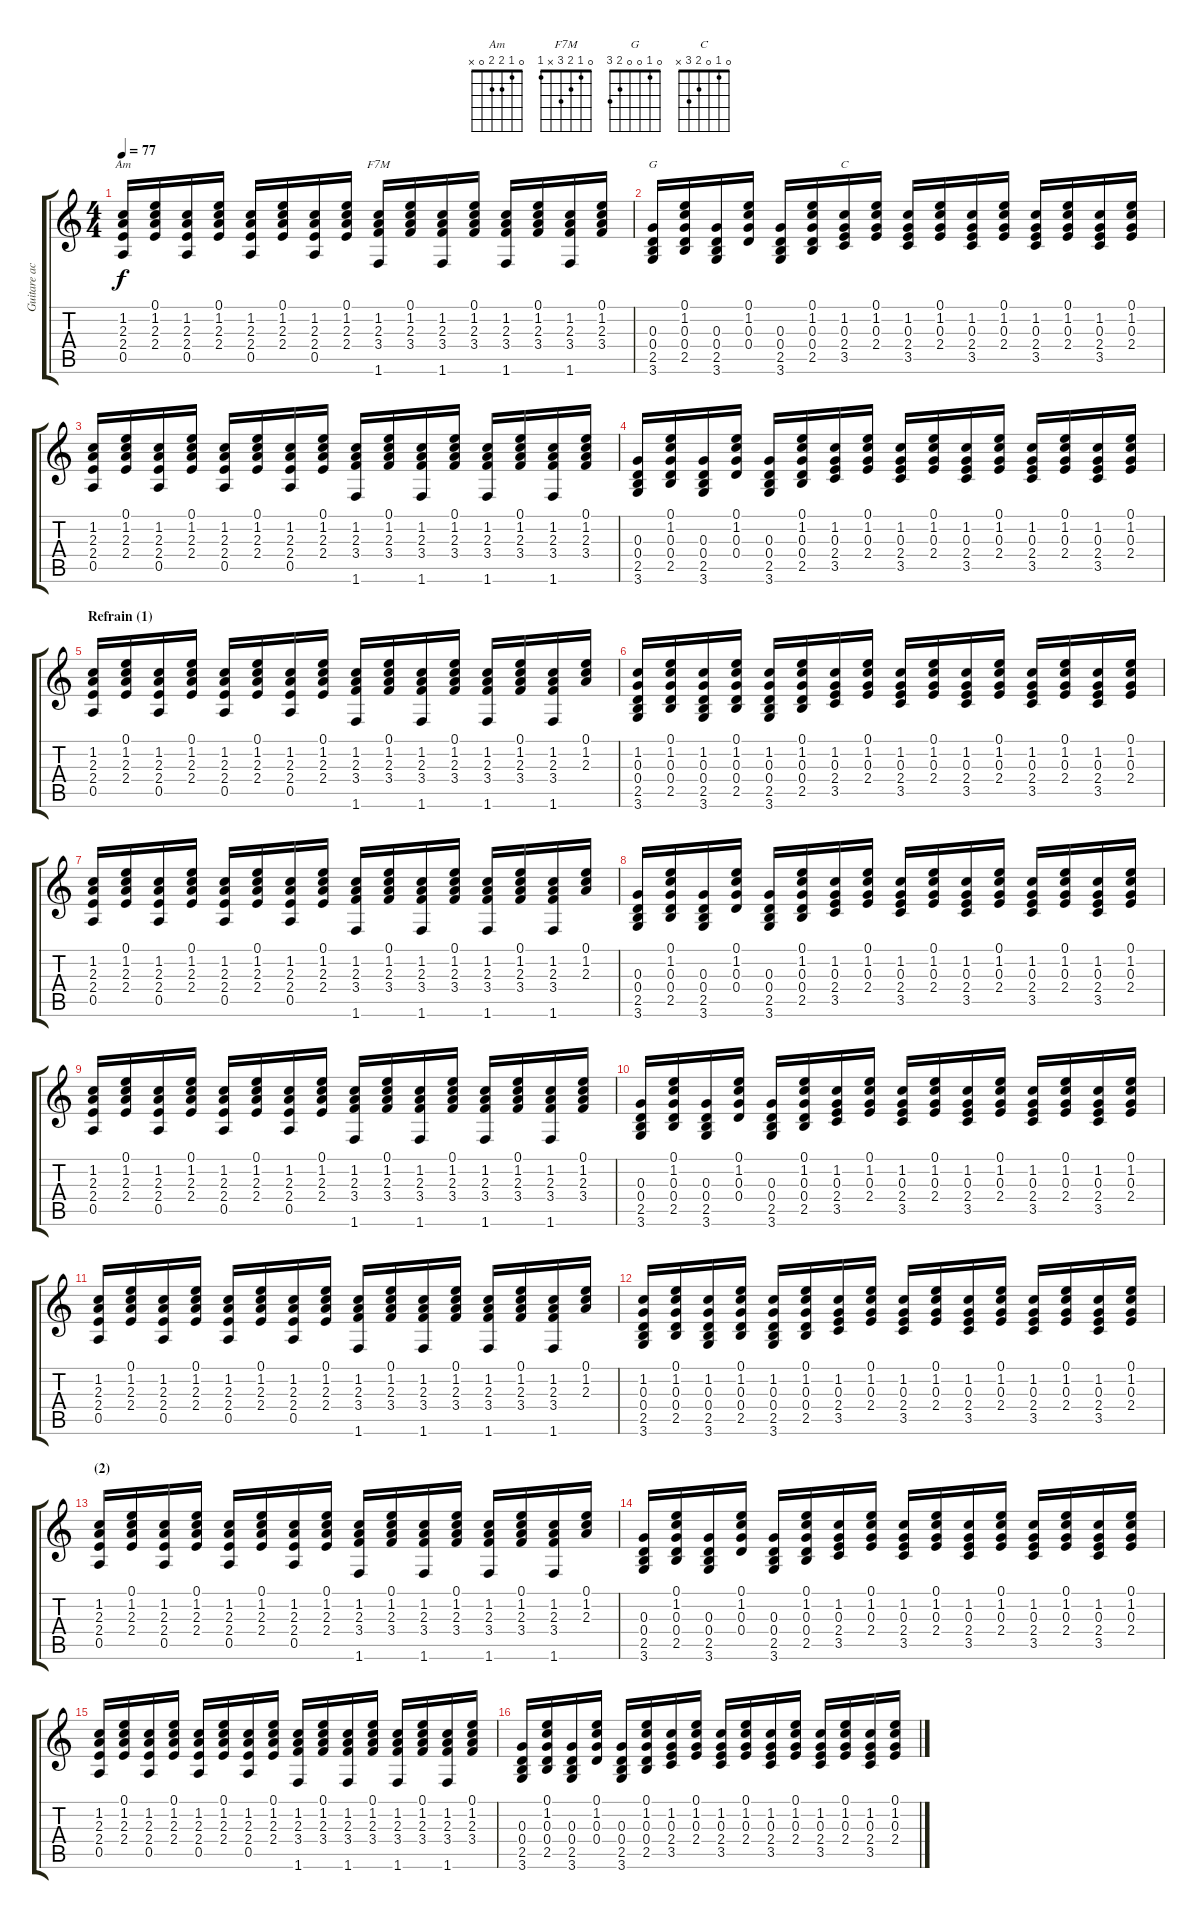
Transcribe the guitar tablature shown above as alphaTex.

\track ("Guitare acoustique" "Guitare ac") {instrument acousticguitarsteel}
\staff {score tabs}
\tuning (E4 B3 G3 D3 A2 E2) {hide}
\chord ("Am" 0 1 2 2 0 x)
\chord ("F7M" 0 1 2 3 x 1)
\chord ("G" 0 1 0 0 2 3)
\chord ("C" 0 1 0 2 3 x)
\ts (4 4)
\tempo 77
\clef g2
\ks c
(1.2 2.3 2.4 0.5).16{ch "Am" dy f} (0.1 1.2 2.3 2.4).16 (1.2 2.3 2.4 0.5).16 (0.1 1.2 2.3 2.4).16 (1.2 2.3 2.4 0.5).16 (0.1 1.2 2.3 2.4).16 (1.2 2.3 2.4 0.5).16 (0.1 1.2 2.3 2.4).16 (1.2 2.3 3.4 1.6).16{ch "F7M"} (0.1 1.2 2.3 3.4).16 (1.2 2.3 3.4 1.6).16 (0.1 1.2 2.3 3.4).16 (1.2 2.3 3.4 1.6).16 (0.1 1.2 2.3 3.4).16 (1.2 2.3 3.4 1.6).16 (0.1 1.2 2.3 3.4).16 |
(0.3 0.4 2.5 3.6).16{ch "G"} (0.1 1.2 0.3 0.4 2.5).16 (0.3 0.4 2.5 3.6).16 (0.1 1.2 0.3 0.4).16 (0.3 0.4 2.5 3.6).16 (0.1 1.2 0.3 0.4 2.5).16 (1.2 0.3 2.4 3.5).16{ch "C"} (0.1 1.2 0.3 2.4).16 (1.2 0.3 2.4 3.5).16 (0.1 1.2 0.3 2.4).16 (1.2 0.3 2.4 3.5).16 (0.1 1.2 0.3 2.4).16 (1.2 0.3 2.4 3.5).16 (0.1 1.2 0.3 2.4).16 (1.2 0.3 2.4 3.5).16 (0.1 1.2 0.3 2.4).16 |
(1.2 2.3 2.4 0.5).16 (0.1 1.2 2.3 2.4).16 (1.2 2.3 2.4 0.5).16 (0.1 1.2 2.3 2.4).16 (1.2 2.3 2.4 0.5).16 (0.1 1.2 2.3 2.4).16 (1.2 2.3 2.4 0.5).16 (0.1 1.2 2.3 2.4).16 (1.2 2.3 3.4 1.6).16 (0.1 1.2 2.3 3.4).16 (1.2 2.3 3.4 1.6).16 (0.1 1.2 2.3 3.4).16 (1.2 2.3 3.4 1.6).16 (0.1 1.2 2.3 3.4).16 (1.2 2.3 3.4 1.6).16 (0.1 1.2 2.3 3.4).16 |
(0.3 0.4 2.5 3.6).16 (0.1 1.2 0.3 0.4 2.5).16 (0.3 0.4 2.5 3.6).16 (0.1 1.2 0.3 0.4).16 (0.3 0.4 2.5 3.6).16 (0.1 1.2 0.3 0.4 2.5).16 (1.2 0.3 2.4 3.5).16 (0.1 1.2 0.3 2.4).16 (1.2 0.3 2.4 3.5).16 (0.1 1.2 0.3 2.4).16 (1.2 0.3 2.4 3.5).16 (0.1 1.2 0.3 2.4).16 (1.2 0.3 2.4 3.5).16 (0.1 1.2 0.3 2.4).16 (1.2 0.3 2.4 3.5).16 (0.1 1.2 0.3 2.4).16 |
\section ("" "Refrain (1)")
(1.2 2.3 2.4 0.5).16 (0.1 1.2 2.3 2.4).16 (1.2 2.3 2.4 0.5).16 (0.1 1.2 2.3 2.4).16 (1.2 2.3 2.4 0.5).16 (0.1 1.2 2.3 2.4).16 (1.2 2.3 2.4 0.5).16 (0.1 1.2 2.3 2.4).16 (1.2 2.3 3.4 1.6).16 (0.1 1.2 2.3 3.4).16 (1.2 2.3 3.4 1.6).16 (0.1 1.2 2.3 3.4).16 (1.2 2.3 3.4 1.6).16 (0.1 1.2 2.3 3.4).16 (1.2 2.3 3.4 1.6).16 (0.1 1.2 2.3).16 |
(1.2 0.3 0.4 2.5 3.6).16 (0.1 1.2 0.3 0.4 2.5).16 (1.2 0.3 0.4 2.5 3.6).16 (0.1 1.2 0.3 0.4 2.5).16 (1.2 0.3 0.4 2.5 3.6).16 (0.1 1.2 0.3 0.4 2.5).16 (1.2 0.3 2.4 3.5).16 (0.1 1.2 0.3 2.4).16 (1.2 0.3 2.4 3.5).16 (0.1 1.2 0.3 2.4).16 (1.2 0.3 2.4 3.5).16 (0.1 1.2 0.3 2.4).16 (1.2 0.3 2.4 3.5).16 (0.1 1.2 0.3 2.4).16 (1.2 0.3 2.4 3.5).16 (0.1 1.2 0.3 2.4).16 |
(1.2 2.3 2.4 0.5).16 (0.1 1.2 2.3 2.4).16 (1.2 2.3 2.4 0.5).16 (0.1 1.2 2.3 2.4).16 (1.2 2.3 2.4 0.5).16 (0.1 1.2 2.3 2.4).16 (1.2 2.3 2.4 0.5).16 (0.1 1.2 2.3 2.4).16 (1.2 2.3 3.4 1.6).16 (0.1 1.2 2.3 3.4).16 (1.2 2.3 3.4 1.6).16 (0.1 1.2 2.3 3.4).16 (1.2 2.3 3.4 1.6).16 (0.1 1.2 2.3 3.4).16 (1.2 2.3 3.4 1.6).16 (0.1 1.2 2.3).16 |
(0.3 0.4 2.5 3.6).16 (0.1 1.2 0.3 0.4 2.5).16 (0.3 0.4 2.5 3.6).16 (0.1 1.2 0.3 0.4).16 (0.3 0.4 2.5 3.6).16 (0.1 1.2 0.3 0.4 2.5).16 (1.2 0.3 2.4 3.5).16 (0.1 1.2 0.3 2.4).16 (1.2 0.3 2.4 3.5).16 (0.1 1.2 0.3 2.4).16 (1.2 0.3 2.4 3.5).16 (0.1 1.2 0.3 2.4).16 (1.2 0.3 2.4 3.5).16 (0.1 1.2 0.3 2.4).16 (1.2 0.3 2.4 3.5).16 (0.1 1.2 0.3 2.4).16 |
(1.2 2.3 2.4 0.5).16 (0.1 1.2 2.3 2.4).16 (1.2 2.3 2.4 0.5).16 (0.1 1.2 2.3 2.4).16 (1.2 2.3 2.4 0.5).16 (0.1 1.2 2.3 2.4).16 (1.2 2.3 2.4 0.5).16 (0.1 1.2 2.3 2.4).16 (1.2 2.3 3.4 1.6).16 (0.1 1.2 2.3 3.4).16 (1.2 2.3 3.4 1.6).16 (0.1 1.2 2.3 3.4).16 (1.2 2.3 3.4 1.6).16 (0.1 1.2 2.3 3.4).16 (1.2 2.3 3.4 1.6).16 (0.1 1.2 2.3 3.4).16 |
(0.3 0.4 2.5 3.6).16 (0.1 1.2 0.3 0.4 2.5).16 (0.3 0.4 2.5 3.6).16 (0.1 1.2 0.3 0.4).16 (0.3 0.4 2.5 3.6).16 (0.1 1.2 0.3 0.4 2.5).16 (1.2 0.3 2.4 3.5).16 (0.1 1.2 0.3 2.4).16 (1.2 0.3 2.4 3.5).16 (0.1 1.2 0.3 2.4).16 (1.2 0.3 2.4 3.5).16 (0.1 1.2 0.3 2.4).16 (1.2 0.3 2.4 3.5).16 (0.1 1.2 0.3 2.4).16 (1.2 0.3 2.4 3.5).16 (0.1 1.2 0.3 2.4).16 |
(1.2 2.3 2.4 0.5).16 (0.1 1.2 2.3 2.4).16 (1.2 2.3 2.4 0.5).16 (0.1 1.2 2.3 2.4).16 (1.2 2.3 2.4 0.5).16 (0.1 1.2 2.3 2.4).16 (1.2 2.3 2.4 0.5).16 (0.1 1.2 2.3 2.4).16 (1.2 2.3 3.4 1.6).16 (0.1 1.2 2.3 3.4).16 (1.2 2.3 3.4 1.6).16 (0.1 1.2 2.3 3.4).16 (1.2 2.3 3.4 1.6).16 (0.1 1.2 2.3 3.4).16 (1.2 2.3 3.4 1.6).16 (0.1 1.2 2.3).16 |
(1.2 0.3 0.4 2.5 3.6).16 (0.1 1.2 0.3 0.4 2.5).16 (1.2 0.3 0.4 2.5 3.6).16 (0.1 1.2 0.3 0.4 2.5).16 (1.2 0.3 0.4 2.5 3.6).16 (0.1 1.2 0.3 0.4 2.5).16 (1.2 0.3 2.4 3.5).16 (0.1 1.2 0.3 2.4).16 (1.2 0.3 2.4 3.5).16 (0.1 1.2 0.3 2.4).16 (1.2 0.3 2.4 3.5).16 (0.1 1.2 0.3 2.4).16 (1.2 0.3 2.4 3.5).16 (0.1 1.2 0.3 2.4).16 (1.2 0.3 2.4 3.5).16 (0.1 1.2 0.3 2.4).16 |
\section ("" "(2)")
(1.2 2.3 2.4 0.5).16 (0.1 1.2 2.3 2.4).16 (1.2 2.3 2.4 0.5).16 (0.1 1.2 2.3 2.4).16 (1.2 2.3 2.4 0.5).16 (0.1 1.2 2.3 2.4).16 (1.2 2.3 2.4 0.5).16 (0.1 1.2 2.3 2.4).16 (1.2 2.3 3.4 1.6).16 (0.1 1.2 2.3 3.4).16 (1.2 2.3 3.4 1.6).16 (0.1 1.2 2.3 3.4).16 (1.2 2.3 3.4 1.6).16 (0.1 1.2 2.3 3.4).16 (1.2 2.3 3.4 1.6).16 (0.1 1.2 2.3).16 |
(0.3 0.4 2.5 3.6).16 (0.1 1.2 0.3 0.4 2.5).16 (0.3 0.4 2.5 3.6).16 (0.1 1.2 0.3 0.4).16 (0.3 0.4 2.5 3.6).16 (0.1 1.2 0.3 0.4 2.5).16 (1.2 0.3 2.4 3.5).16 (0.1 1.2 0.3 2.4).16 (1.2 0.3 2.4 3.5).16 (0.1 1.2 0.3 2.4).16 (1.2 0.3 2.4 3.5).16 (0.1 1.2 0.3 2.4).16 (1.2 0.3 2.4 3.5).16 (0.1 1.2 0.3 2.4).16 (1.2 0.3 2.4 3.5).16 (0.1 1.2 0.3 2.4).16 |
(1.2 2.3 2.4 0.5).16 (0.1 1.2 2.3 2.4).16 (1.2 2.3 2.4 0.5).16 (0.1 1.2 2.3 2.4).16 (1.2 2.3 2.4 0.5).16 (0.1 1.2 2.3 2.4).16 (1.2 2.3 2.4 0.5).16 (0.1 1.2 2.3 2.4).16 (1.2 2.3 3.4 1.6).16 (0.1 1.2 2.3 3.4).16 (1.2 2.3 3.4 1.6).16 (0.1 1.2 2.3 3.4).16 (1.2 2.3 3.4 1.6).16 (0.1 1.2 2.3 3.4).16 (1.2 2.3 3.4 1.6).16 (0.1 1.2 2.3 3.4).16 |
(0.3 0.4 2.5 3.6).16 (0.1 1.2 0.3 0.4 2.5).16 (0.3 0.4 2.5 3.6).16 (0.1 1.2 0.3 0.4).16 (0.3 0.4 2.5 3.6).16 (0.1 1.2 0.3 0.4 2.5).16 (1.2 0.3 2.4 3.5).16 (0.1 1.2 0.3 2.4).16 (1.2 0.3 2.4 3.5).16 (0.1 1.2 0.3 2.4).16 (1.2 0.3 2.4 3.5).16 (0.1 1.2 0.3 2.4).16 (1.2 0.3 2.4 3.5).16 (0.1 1.2 0.3 2.4).16 (1.2 0.3 2.4 3.5).16 (0.1 1.2 0.3 2.4).16
